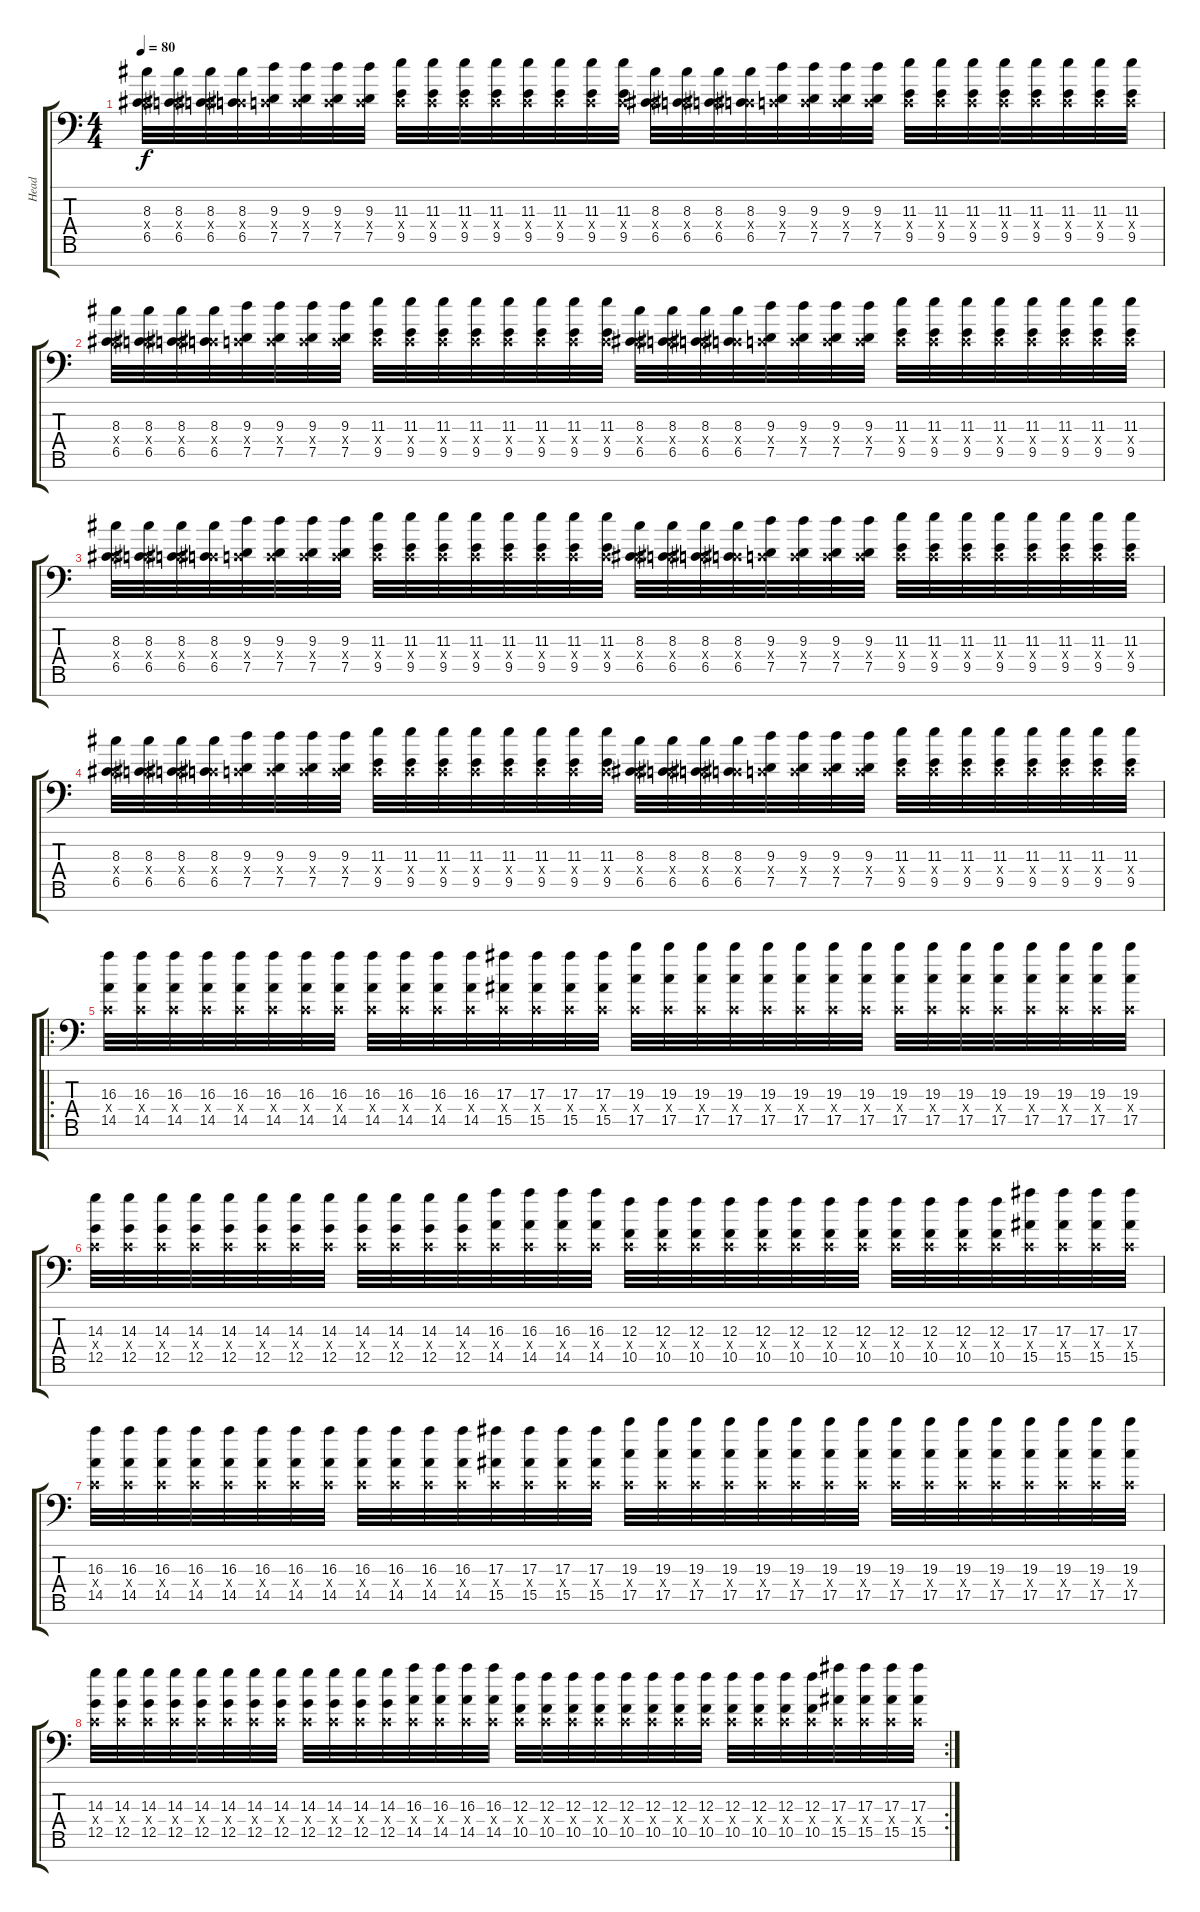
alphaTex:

\track ("Head" "Head") {instrument overdrivenguitar}
\staff {score tabs}
\tuning (D4 A3 F3 C3 G2 D2 A1) {hide}
\ts (4 4)
\tempo 80
\clef f4
\ks c
(8.3 0.4{x} 6.5).32{dy f volume 6 instrument distortionguitar} (8.3 0.4{x} 6.5).32 (8.3 0.4{x} 6.5).32 (8.3 0.4{x} 6.5).32 (9.3 0.4{x} 7.5).32 (9.3 0.4{x} 7.5).32 (9.3 0.4{x} 7.5).32 (9.3 0.4{x} 7.5).32 (11.3 0.4{x} 9.5).32 (11.3 0.4{x} 9.5).32 (11.3 0.4{x} 9.5).32 (11.3 0.4{x} 9.5).32 (11.3 0.4{x} 9.5).32 (11.3 0.4{x} 9.5).32 (11.3 0.4{x} 9.5).32 (11.3 0.4{x} 9.5).32 (8.3 0.4{x} 6.5).32 (8.3 0.4{x} 6.5).32 (8.3 0.4{x} 6.5).32 (8.3 0.4{x} 6.5).32 (9.3 0.4{x} 7.5).32 (9.3 0.4{x} 7.5).32 (9.3 0.4{x} 7.5).32 (9.3 0.4{x} 7.5).32 (11.3 0.4{x} 9.5).32 (11.3 0.4{x} 9.5).32 (11.3 0.4{x} 9.5).32 (11.3 0.4{x} 9.5).32 (11.3 0.4{x} 9.5).32 (11.3 0.4{x} 9.5).32 (11.3 0.4{x} 9.5).32 (11.3 0.4{x} 9.5).32 |
(8.3 0.4{x} 6.5).32 (8.3 0.4{x} 6.5).32 (8.3 0.4{x} 6.5).32 (8.3 0.4{x} 6.5).32 (9.3 0.4{x} 7.5).32 (9.3 0.4{x} 7.5).32 (9.3 0.4{x} 7.5).32 (9.3 0.4{x} 7.5).32 (11.3 0.4{x} 9.5).32 (11.3 0.4{x} 9.5).32 (11.3 0.4{x} 9.5).32 (11.3 0.4{x} 9.5).32 (11.3 0.4{x} 9.5).32 (11.3 0.4{x} 9.5).32 (11.3 0.4{x} 9.5).32 (11.3 0.4{x} 9.5).32 (8.3 0.4{x} 6.5).32 (8.3 0.4{x} 6.5).32 (8.3 0.4{x} 6.5).32 (8.3 0.4{x} 6.5).32 (9.3 0.4{x} 7.5).32 (9.3 0.4{x} 7.5).32 (9.3 0.4{x} 7.5).32 (9.3 0.4{x} 7.5).32 (11.3 0.4{x} 9.5).32 (11.3 0.4{x} 9.5).32 (11.3 0.4{x} 9.5).32 (11.3 0.4{x} 9.5).32 (11.3 0.4{x} 9.5).32 (11.3 0.4{x} 9.5).32 (11.3 0.4{x} 9.5).32 (11.3 0.4{x} 9.5).32 |
(8.3 0.4{x} 6.5).32{volume 6} (8.3 0.4{x} 6.5).32 (8.3 0.4{x} 6.5).32 (8.3 0.4{x} 6.5).32 (9.3 0.4{x} 7.5).32 (9.3 0.4{x} 7.5).32 (9.3 0.4{x} 7.5).32 (9.3 0.4{x} 7.5).32 (11.3 0.4{x} 9.5).32 (11.3 0.4{x} 9.5).32 (11.3 0.4{x} 9.5).32 (11.3 0.4{x} 9.5).32 (11.3 0.4{x} 9.5).32 (11.3 0.4{x} 9.5).32 (11.3 0.4{x} 9.5).32 (11.3 0.4{x} 9.5).32 (8.3 0.4{x} 6.5).32 (8.3 0.4{x} 6.5).32 (8.3 0.4{x} 6.5).32 (8.3 0.4{x} 6.5).32 (9.3 0.4{x} 7.5).32 (9.3 0.4{x} 7.5).32 (9.3 0.4{x} 7.5).32 (9.3 0.4{x} 7.5).32 (11.3 0.4{x} 9.5).32 (11.3 0.4{x} 9.5).32 (11.3 0.4{x} 9.5).32 (11.3 0.4{x} 9.5).32 (11.3 0.4{x} 9.5).32 (11.3 0.4{x} 9.5).32 (11.3 0.4{x} 9.5).32 (11.3 0.4{x} 9.5).32 |
(8.3 0.4{x} 6.5).32 (8.3 0.4{x} 6.5).32 (8.3 0.4{x} 6.5).32 (8.3 0.4{x} 6.5).32 (9.3 0.4{x} 7.5).32 (9.3 0.4{x} 7.5).32 (9.3 0.4{x} 7.5).32 (9.3 0.4{x} 7.5).32 (11.3 0.4{x} 9.5).32 (11.3 0.4{x} 9.5).32 (11.3 0.4{x} 9.5).32 (11.3 0.4{x} 9.5).32 (11.3 0.4{x} 9.5).32 (11.3 0.4{x} 9.5).32 (11.3 0.4{x} 9.5).32 (11.3 0.4{x} 9.5).32 (8.3 0.4{x} 6.5).32 (8.3 0.4{x} 6.5).32 (8.3 0.4{x} 6.5).32 (8.3 0.4{x} 6.5).32 (9.3 0.4{x} 7.5).32 (9.3 0.4{x} 7.5).32 (9.3 0.4{x} 7.5).32 (9.3 0.4{x} 7.5).32 (11.3 0.4{x} 9.5).32 (11.3 0.4{x} 9.5).32 (11.3 0.4{x} 9.5).32 (11.3 0.4{x} 9.5).32 (11.3 0.4{x} 9.5).32 (11.3 0.4{x} 9.5).32 (11.3 0.4{x} 9.5).32 (11.3 0.4{x} 9.5).32 |
\ro
(16.3 0.4{x} 14.5).32{volume 6 instrument distortionguitar} (16.3 0.4{x} 14.5).32 (16.3 0.4{x} 14.5).32 (16.3 0.4{x} 14.5).32 (16.3 0.4{x} 14.5).32 (16.3 0.4{x} 14.5).32 (16.3 0.4{x} 14.5).32 (16.3 0.4{x} 14.5).32 (16.3 0.4{x} 14.5).32 (16.3 0.4{x} 14.5).32 (16.3 0.4{x} 14.5).32 (16.3 0.4{x} 14.5).32 (17.3 0.4{x} 15.5).32 (17.3 0.4{x} 15.5).32 (17.3 0.4{x} 15.5).32 (17.3 0.4{x} 15.5).32 (19.3 0.4{x} 17.5).32 (19.3 0.4{x} 17.5).32 (19.3 0.4{x} 17.5).32 (19.3 0.4{x} 17.5).32 (19.3 0.4{x} 17.5).32 (19.3 0.4{x} 17.5).32 (19.3 0.4{x} 17.5).32 (19.3 0.4{x} 17.5).32 (19.3 0.4{x} 17.5).32 (19.3 0.4{x} 17.5).32 (19.3 0.4{x} 17.5).32 (19.3 0.4{x} 17.5).32 (19.3 0.4{x} 17.5).32 (19.3 0.4{x} 17.5).32 (19.3 0.4{x} 17.5).32 (19.3 0.4{x} 17.5).32 |
(14.3 0.4{x} 12.5).32 (14.3 0.4{x} 12.5).32 (14.3 0.4{x} 12.5).32 (14.3 0.4{x} 12.5).32 (14.3 0.4{x} 12.5).32 (14.3 0.4{x} 12.5).32 (14.3 0.4{x} 12.5).32 (14.3 0.4{x} 12.5).32 (14.3 0.4{x} 12.5).32 (14.3 0.4{x} 12.5).32 (14.3 0.4{x} 12.5).32 (14.3 0.4{x} 12.5).32 (16.3 0.4{x} 14.5).32 (16.3 0.4{x} 14.5).32 (16.3 0.4{x} 14.5).32 (16.3 0.4{x} 14.5).32 (12.3 0.4{x} 10.5).32 (12.3 0.4{x} 10.5).32 (12.3 0.4{x} 10.5).32 (12.3 0.4{x} 10.5).32 (12.3 0.4{x} 10.5).32 (12.3 0.4{x} 10.5).32 (12.3 0.4{x} 10.5).32 (12.3 0.4{x} 10.5).32 (12.3 0.4{x} 10.5).32 (12.3 0.4{x} 10.5).32 (12.3 0.4{x} 10.5).32 (12.3 0.4{x} 10.5).32 (17.3 0.4{x} 15.5).32 (17.3 0.4{x} 15.5).32 (17.3 0.4{x} 15.5).32 (17.3 0.4{x} 15.5).32 |
(16.3 0.4{x} 14.5).32 (16.3 0.4{x} 14.5).32 (16.3 0.4{x} 14.5).32 (16.3 0.4{x} 14.5).32 (16.3 0.4{x} 14.5).32 (16.3 0.4{x} 14.5).32 (16.3 0.4{x} 14.5).32 (16.3 0.4{x} 14.5).32 (16.3 0.4{x} 14.5).32 (16.3 0.4{x} 14.5).32 (16.3 0.4{x} 14.5).32 (16.3 0.4{x} 14.5).32 (17.3 0.4{x} 15.5).32 (17.3 0.4{x} 15.5).32 (17.3 0.4{x} 15.5).32 (17.3 0.4{x} 15.5).32 (19.3 0.4{x} 17.5).32 (19.3 0.4{x} 17.5).32 (19.3 0.4{x} 17.5).32 (19.3 0.4{x} 17.5).32 (19.3 0.4{x} 17.5).32 (19.3 0.4{x} 17.5).32 (19.3 0.4{x} 17.5).32 (19.3 0.4{x} 17.5).32 (19.3 0.4{x} 17.5).32 (19.3 0.4{x} 17.5).32 (19.3 0.4{x} 17.5).32 (19.3 0.4{x} 17.5).32 (19.3 0.4{x} 17.5).32 (19.3 0.4{x} 17.5).32 (19.3 0.4{x} 17.5).32 (19.3 0.4{x} 17.5).32 |
\rc 2
(14.3 0.4{x} 12.5).32 (14.3 0.4{x} 12.5).32 (14.3 0.4{x} 12.5).32 (14.3 0.4{x} 12.5).32 (14.3 0.4{x} 12.5).32 (14.3 0.4{x} 12.5).32 (14.3 0.4{x} 12.5).32 (14.3 0.4{x} 12.5).32 (14.3 0.4{x} 12.5).32 (14.3 0.4{x} 12.5).32 (14.3 0.4{x} 12.5).32 (14.3 0.4{x} 12.5).32 (16.3 0.4{x} 14.5).32 (16.3 0.4{x} 14.5).32 (16.3 0.4{x} 14.5).32 (16.3 0.4{x} 14.5).32 (12.3 0.4{x} 10.5).32 (12.3 0.4{x} 10.5).32 (12.3 0.4{x} 10.5).32 (12.3 0.4{x} 10.5).32 (12.3 0.4{x} 10.5).32 (12.3 0.4{x} 10.5).32 (12.3 0.4{x} 10.5).32 (12.3 0.4{x} 10.5).32 (12.3 0.4{x} 10.5).32 (12.3 0.4{x} 10.5).32 (12.3 0.4{x} 10.5).32 (12.3 0.4{x} 10.5).32 (17.3 0.4{x} 15.5).32 (17.3 0.4{x} 15.5).32 (17.3 0.4{x} 15.5).32 (17.3 0.4{x} 15.5).32
